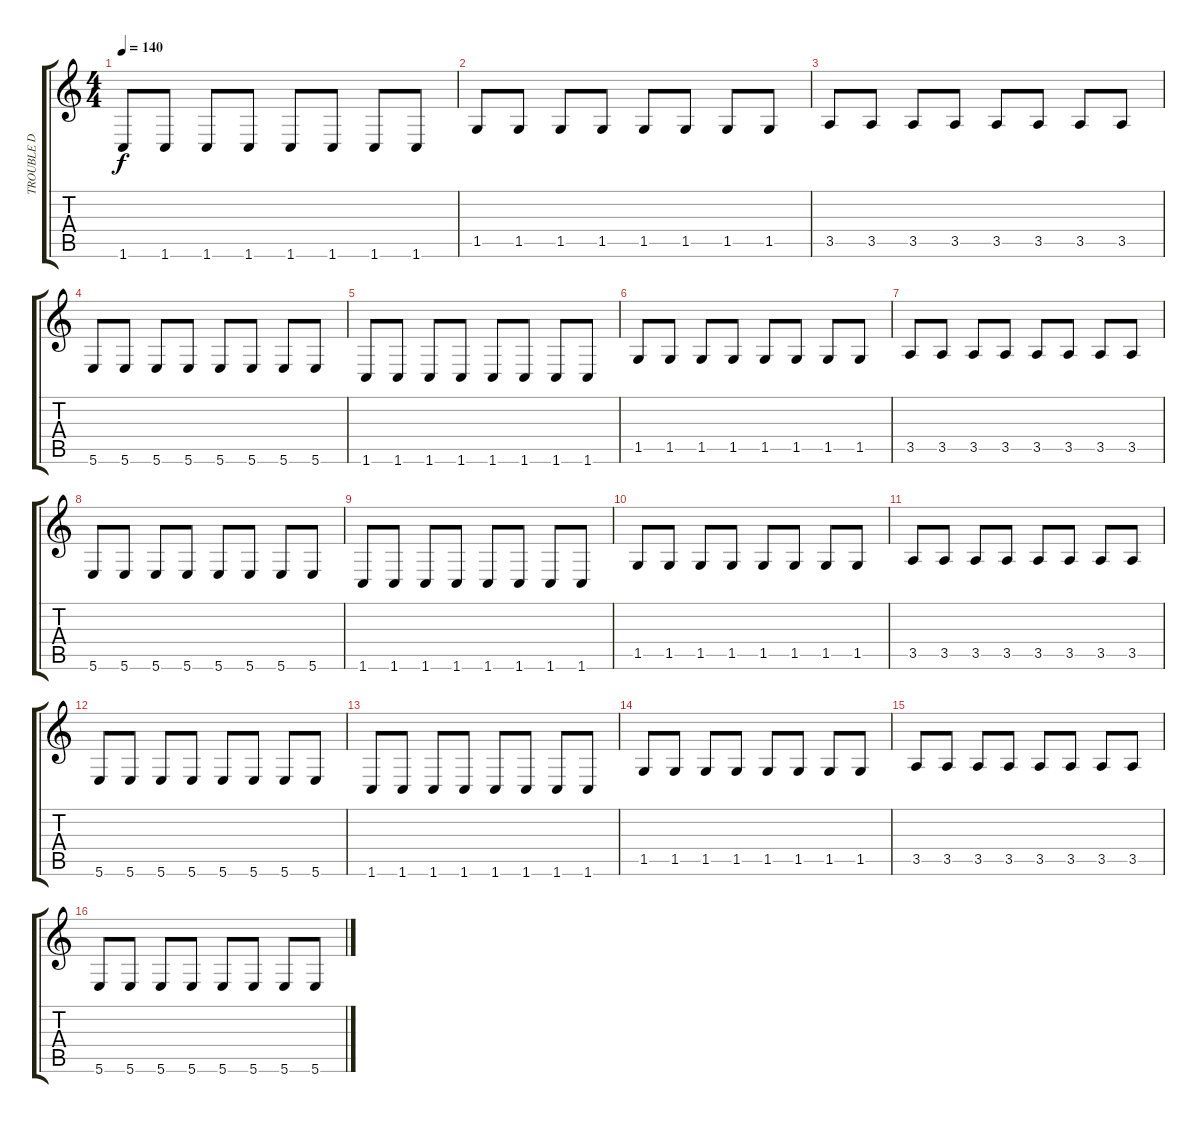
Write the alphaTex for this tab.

\track ("TROUBLE D" "TROUBLE D") {instrument electricbassfinger}
\staff {score tabs}
\tuning (Db4 Ab3 E3 B2 Gb2 B1) {hide}
\ts (4 4)
\tempo 140
\clef g2
\ks c
1.6.8{dy f} 1.6.8 1.6.8 1.6.8 1.6.8 1.6.8 1.6.8 1.6.8 |
1.5.8 1.5.8 1.5.8 1.5.8 1.5.8 1.5.8 1.5.8 1.5.8 |
3.5.8 3.5.8 3.5.8 3.5.8 3.5.8 3.5.8 3.5.8 3.5.8 |
5.6.8 5.6.8 5.6.8 5.6.8 5.6.8 5.6.8 5.6.8 5.6.8 |
1.6.8 1.6.8 1.6.8 1.6.8 1.6.8 1.6.8 1.6.8 1.6.8 |
1.5.8 1.5.8 1.5.8 1.5.8 1.5.8 1.5.8 1.5.8 1.5.8 |
3.5.8 3.5.8 3.5.8 3.5.8 3.5.8 3.5.8 3.5.8 3.5.8 |
5.6.8 5.6.8 5.6.8 5.6.8 5.6.8 5.6.8 5.6.8 5.6.8 |
1.6.8 1.6.8 1.6.8 1.6.8 1.6.8 1.6.8 1.6.8 1.6.8 |
1.5.8 1.5.8 1.5.8 1.5.8 1.5.8 1.5.8 1.5.8 1.5.8 |
3.5.8 3.5.8 3.5.8 3.5.8 3.5.8 3.5.8 3.5.8 3.5.8 |
5.6.8 5.6.8 5.6.8 5.6.8 5.6.8 5.6.8 5.6.8 5.6.8 |
1.6.8 1.6.8 1.6.8 1.6.8 1.6.8 1.6.8 1.6.8 1.6.8 |
1.5.8 1.5.8 1.5.8 1.5.8 1.5.8 1.5.8 1.5.8 1.5.8 |
3.5.8 3.5.8 3.5.8 3.5.8 3.5.8 3.5.8 3.5.8 3.5.8 |
5.6.8 5.6.8 5.6.8 5.6.8 5.6.8 5.6.8 5.6.8 5.6.8
